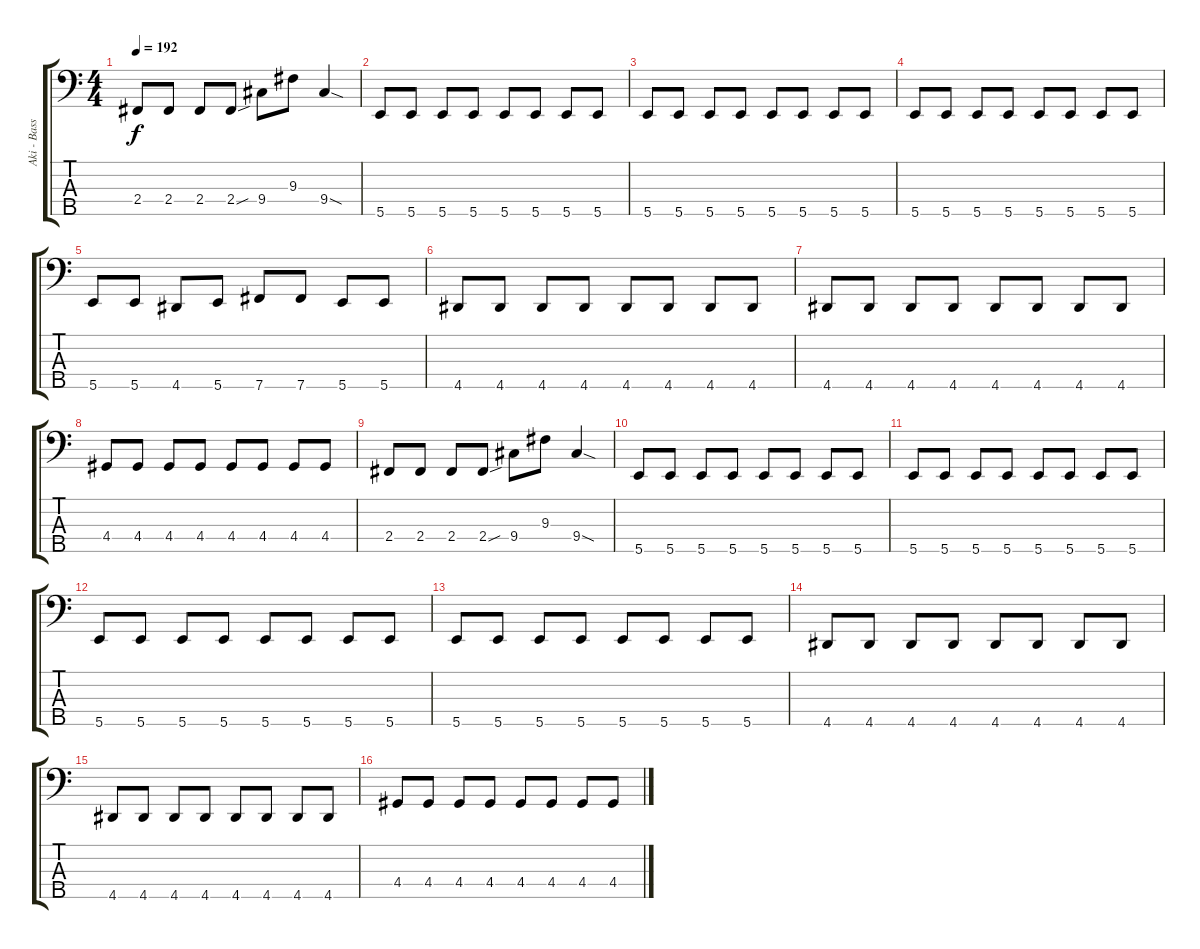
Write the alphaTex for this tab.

\track ("Aki - Bass" "Aki - Bass") {instrument electricbassfinger}
\staff {score tabs}
\tuning (G2 D2 A1 E1 B0) {hide}
\ts (4 4)
\tempo 192
\clef f4
\ks c
2.4.8{dy f} 2.4.8 2.4.8 2.4{sou}.8 9.4.8 9.3.8 9.4{sod}.4 |
5.5.8 5.5.8 5.5.8 5.5.8 5.5.8 5.5.8 5.5.8 5.5.8 |
5.5.8 5.5.8 5.5.8 5.5.8 5.5.8 5.5.8 5.5.8 5.5.8 |
5.5.8 5.5.8 5.5.8 5.5.8 5.5.8 5.5.8 5.5.8 5.5.8 |
5.5.8 5.5.8 4.5.8 5.5.8 7.5.8 7.5.8 5.5.8 5.5.8 |
4.5.8 4.5.8 4.5.8 4.5.8 4.5.8 4.5.8 4.5.8 4.5.8 |
4.5.8 4.5.8 4.5.8 4.5.8 4.5.8 4.5.8 4.5.8 4.5.8 |
4.4.8 4.4.8 4.4.8 4.4.8 4.4.8 4.4.8 4.4.8 4.4.8 |
2.4.8 2.4.8 2.4.8 2.4{sou}.8 9.4.8 9.3.8 9.4{sod}.4 |
5.5.8 5.5.8 5.5.8 5.5.8 5.5.8 5.5.8 5.5.8 5.5.8 |
5.5.8 5.5.8 5.5.8 5.5.8 5.5.8 5.5.8 5.5.8 5.5.8 |
5.5.8 5.5.8 5.5.8 5.5.8 5.5.8 5.5.8 5.5.8 5.5.8 |
5.5.8 5.5.8 5.5.8 5.5.8 5.5.8 5.5.8 5.5.8 5.5.8 |
4.5.8 4.5.8 4.5.8 4.5.8 4.5.8 4.5.8 4.5.8 4.5.8 |
4.5.8 4.5.8 4.5.8 4.5.8 4.5.8 4.5.8 4.5.8 4.5.8 |
4.4.8 4.4.8 4.4.8 4.4.8 4.4.8 4.4.8 4.4.8 4.4.8
